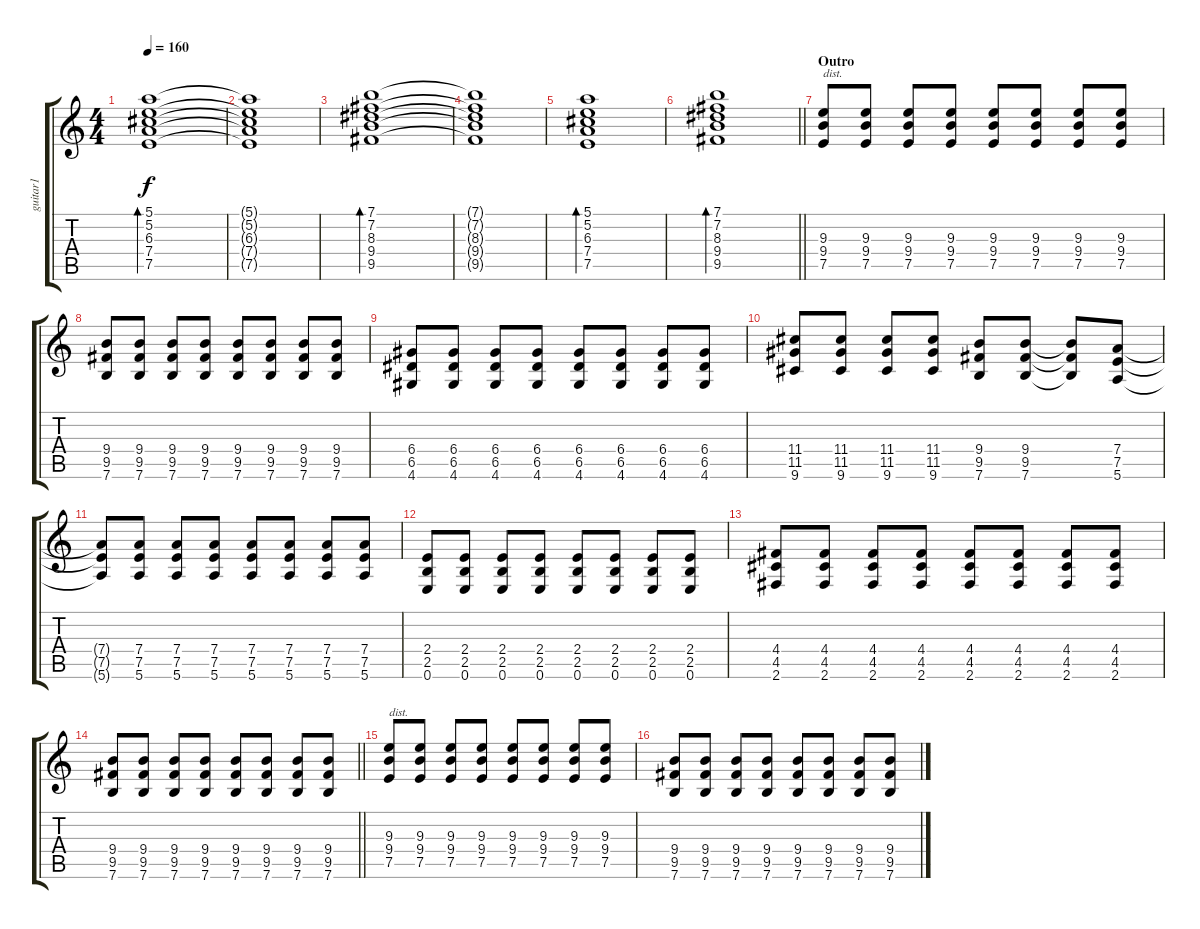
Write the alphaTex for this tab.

\track ("guitar1" "guitar1") {instrument acousticguitarsteel}
\staff {score tabs}
\tuning (E4 B3 G3 D3 A2 E2) {hide}
\ts (4 4)
\tempo 160
\clef g2
\ks c
(5.1 5.2 6.3 7.4 7.5).1{bd 240 dy f} |
(5.1{t} 5.2{t} 6.3{t} 7.4{t} 7.5{t}).1 |
(7.1 7.2 8.3 9.4 9.5).1{bd 240} |
(7.1{t} 7.2{t} 8.3{t} 9.4{t} 9.5{t}).1 |
(5.1 5.2 6.3 7.4 7.5).1{bd 240} |
\barLineRight lightlight
(7.1 7.2 8.3 9.4 9.5).1{bd 240} |
\section ("" "Outro")
(9.3 9.4 7.5).8{txt "dist." instrument distortionguitar} (9.3 9.4 7.5).8 (9.3 9.4 7.5).8 (9.3 9.4 7.5).8 (9.3 9.4 7.5).8 (9.3 9.4 7.5).8 (9.3 9.4 7.5).8 (9.3 9.4 7.5).8 |
(9.4 9.5 7.6).8 (9.4 9.5 7.6).8 (9.4 9.5 7.6).8 (9.4 9.5 7.6).8 (9.4 9.5 7.6).8 (9.4 9.5 7.6).8 (9.4 9.5 7.6).8 (9.4 9.5 7.6).8 |
(6.4 6.5 4.6).8 (6.4 6.5 4.6).8 (6.4 6.5 4.6).8 (6.4 6.5 4.6).8 (6.4 6.5 4.6).8 (6.4 6.5 4.6).8 (6.4 6.5 4.6).8 (6.4 6.5 4.6).8 |
(11.4 11.5 9.6).8 (11.4 11.5 9.6).8 (11.4 11.5 9.6).8 (11.4 11.5 9.6).8 (9.4 9.5 7.6).8 (9.4 9.5 7.6).8 (9.4{t} 9.5{t} 7.6{t}).8 (7.4 7.5 5.6).8 |
(7.4{t} 7.5{t} 5.6{t}).8 (7.4 7.5 5.6).8 (7.4 7.5 5.6).8 (7.4 7.5 5.6).8 (7.4 7.5 5.6).8 (7.4 7.5 5.6).8 (7.4 7.5 5.6).8 (7.4 7.5 5.6).8 |
(2.4 2.5 0.6).8 (2.4 2.5 0.6).8 (2.4 2.5 0.6).8 (2.4 2.5 0.6).8 (2.4 2.5 0.6).8 (2.4 2.5 0.6).8 (2.4 2.5 0.6).8 (2.4 2.5 0.6).8 |
(4.4 4.5 2.6).8 (4.4 4.5 2.6).8 (4.4 4.5 2.6).8 (4.4 4.5 2.6).8 (4.4 4.5 2.6).8 (4.4 4.5 2.6).8 (4.4 4.5 2.6).8 (4.4 4.5 2.6).8 |
\barLineRight lightlight
(9.4 9.5 7.6).8 (9.4 9.5 7.6).8 (9.4 9.5 7.6).8 (9.4 9.5 7.6).8 (9.4 9.5 7.6).8 (9.4 9.5 7.6).8 (9.4 9.5 7.6).8 (9.4 9.5 7.6).8 |
(9.3 9.4 7.5).8{txt "dist." instrument distortionguitar} (9.3 9.4 7.5).8 (9.3 9.4 7.5).8 (9.3 9.4 7.5).8 (9.3 9.4 7.5).8 (9.3 9.4 7.5).8 (9.3 9.4 7.5).8 (9.3 9.4 7.5).8 |
(9.4 9.5 7.6).8 (9.4 9.5 7.6).8 (9.4 9.5 7.6).8 (9.4 9.5 7.6).8 (9.4 9.5 7.6).8 (9.4 9.5 7.6).8 (9.4 9.5 7.6).8 (9.4 9.5 7.6).8
